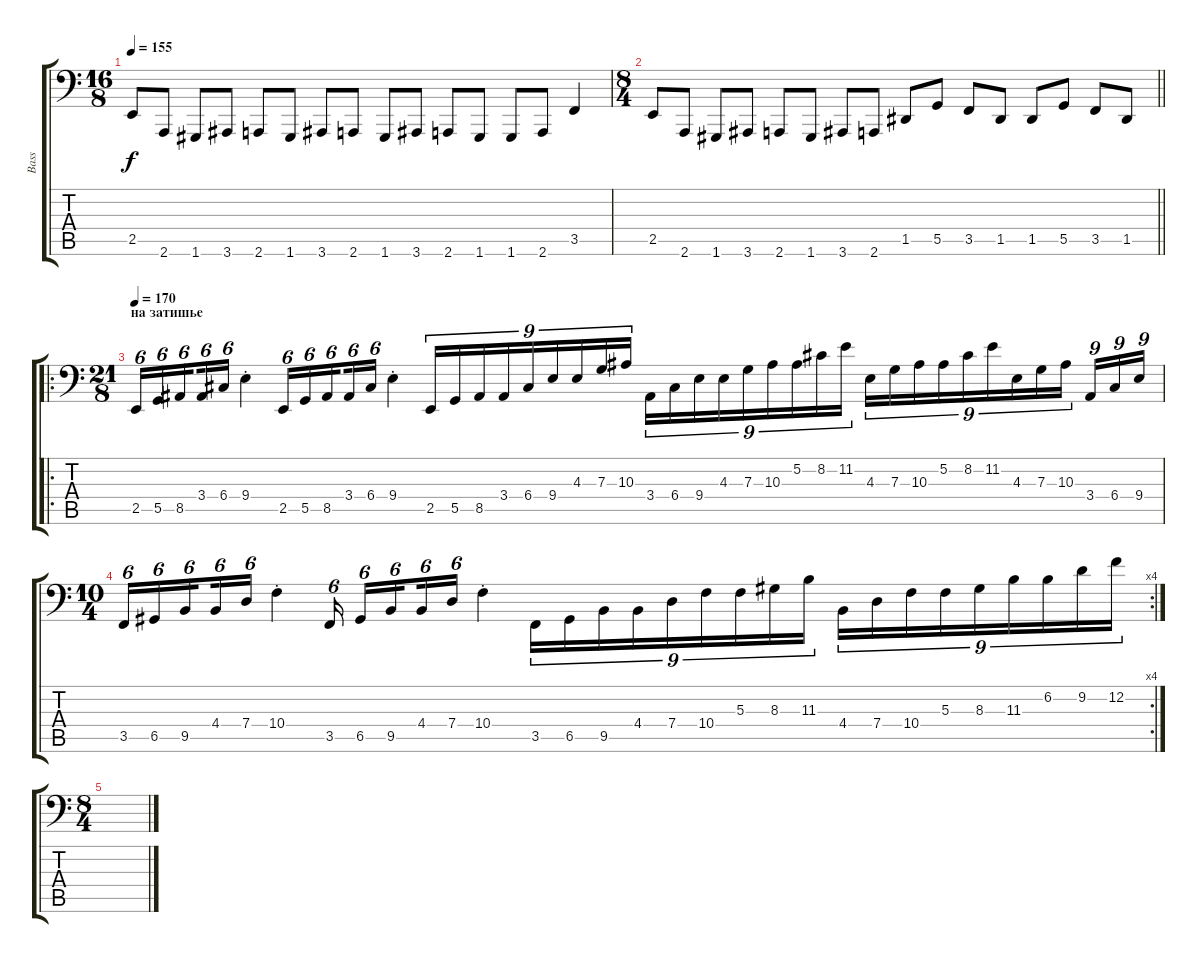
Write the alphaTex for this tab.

\track ("Bass" "Bass") {instrument electricbassfinger}
\staff {score tabs}
\tuning (A2 F2 C2 G1 D1 G0) {hide}
\ts (16 8)
\tempo 155
\clef f4
\ks c
2.5.8{dy f} 2.6.8 1.6.8 3.6.8 2.6.8 1.6.8 3.6.8 2.6.8 1.6.8 3.6.8 2.6.8 1.6.8 1.6.8 2.6.8 3.5.4 |
\ts (8 4)
\barLineRight lightlight
2.5.8 2.6.8 1.6.8 3.6.8 2.6.8 1.6.8 3.6.8 2.6.8 1.5.8 5.5.8 3.5.8 1.5.8 1.5.8 5.5.8 3.5.8 1.5.8 |
\ro
\ts (21 8)
\section ("" "на затишье")
\tempo 170
2.5.16{tu (6 4)} 5.5.16{tu (6 4)} 8.5.16{tu (6 4) beam splitsecondary} 3.4.16{tu (6 4)} 6.4.16{tu (6 4)} 9.4{st}.4 2.5.16{tu (6 4)} 5.5.16{tu (6 4)} 8.5.16{tu (6 4) beam splitsecondary} 3.4.16{tu (6 4)} 6.4.16{tu (6 4)} 9.4{st}.4 2.5.16{tu (9 8)} 5.5.16{tu (9 8)} 8.5.16{tu (9 8)} 3.4.16{tu (9 8)} 6.4.16{tu (9 8)} 9.4.16{tu (9 8)} 4.3.16{tu (9 8)} 7.3.16{tu (9 8)} 10.3.16{tu (9 8) beam splitsecondary} 3.4.16{tu (9 8)} 6.4.16{tu (9 8)} 9.4.16{tu (9 8)} 4.3.16{tu (9 8)} 7.3.16{tu (9 8)} 10.3.16{tu (9 8)} 5.2.16{tu (9 8)} 8.2.16{tu (9 8)} 11.2.16{tu (9 8)} 4.3.16{tu (9 8)} 7.3.16{tu (9 8)} 10.3.16{tu (9 8)} 5.2.16{tu (9 8)} 8.2.16{tu (9 8)} 11.2.16{tu (9 8)} 4.3.16{tu (9 8)} 7.3.16{tu (9 8)} 10.3.16{tu (9 8) beam splitsecondary} 3.4.16{tu (9 8)} 6.4.16{tu (9 8)} 9.4.16{tu (9 8)} |
\rc 4
\ts (10 4)
3.5.16{tu (6 4)} 6.5.16{tu (6 4)} 9.5.16{tu (6 4) beam splitsecondary} 4.4.16{tu (6 4)} 7.4.16{tu (6 4)} 10.4{st}.4 3.5.16{tu (6 4)} 6.5.16{tu (6 4)} 9.5.16{tu (6 4) beam splitsecondary} 4.4.16{tu (6 4)} 7.4.16{tu (6 4)} 10.4{st}.4 3.5.16{tu (9 8)} 6.5.16{tu (9 8)} 9.5.16{tu (9 8)} 4.4.16{tu (9 8)} 7.4.16{tu (9 8)} 10.4.16{tu (9 8)} 5.3.16{tu (9 8)} 8.3.16{tu (9 8)} 11.3.16{tu (9 8) beam splitsecondary} 4.4.16{tu (9 8)} 7.4.16{tu (9 8)} 10.4.16{tu (9 8)} 5.3.16{tu (9 8)} 8.3.16{tu (9 8)} 11.3.16{tu (9 8)} 6.2.16{tu (9 8)} 9.2.16{tu (9 8)} 12.2.16{tu (9 8)} |
\ts (8 4)
